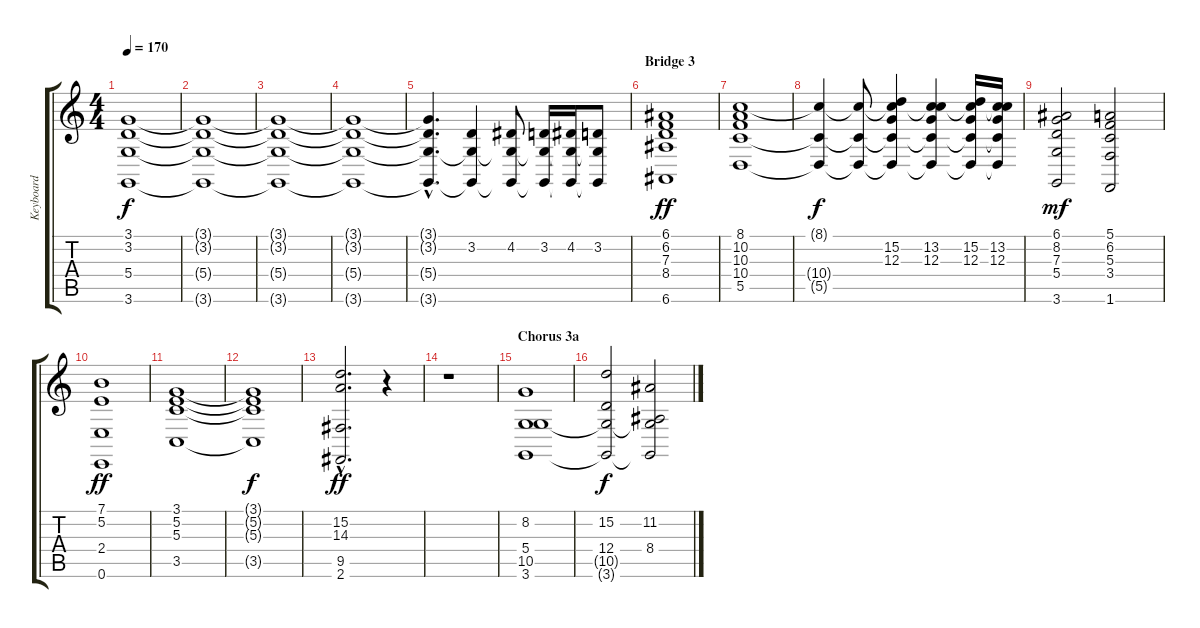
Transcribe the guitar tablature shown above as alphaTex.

\track ("Keyboard" "Keyboard") {instrument drawbarorgan}
\staff {score tabs}
\tuning (E4 B3 G3 D3 A2 E2) {hide}
\ts (4 4)
\tempo 170
\clef g2
\ks c
(3.1{t} 3.2{t} 5.4{t} 3.6{t}).1{dy f} |
(3.1{t} 3.2{t} 5.4{t} 3.6{t}).1 |
(3.1{t} 3.2{t} 5.4{t} 3.6{t}).1 |
(3.1{t} 3.2{t} 5.4{t} 3.6{t}).1 |
(3.1{hac t} 3.2{hac t} 5.4{hac t} 3.6{hac t}).4{d} (3.2 5.4{t} 3.6{t}).4 (4.2 5.4{t} 3.6{t}).8 (3.2 5.4{t} 3.6{t}).16 (4.2 5.4{t} 3.6{t}).16 (3.2 5.4{t} 3.6{t}).8 |
\section ("" "Bridge 3")
(6.1 6.2 7.3 8.4 6.6).1{dy ff} |
(8.1 10.2 10.3 10.4 5.5).1 |
(8.1{t} 10.4{t} 5.5{t}).4{dy f} (8.1{t} 10.4{t} 5.5{t}).8 (8.1{t} 15.2 12.3 10.4{t} 5.5{t}).4 (8.1{t} 13.2 12.3 10.4{t} 5.5{t}).4 (8.1{t} 15.2 12.3 10.4{t} 5.5{t}).16 (8.1{t} 13.2 12.3 10.4{t} 5.5{t}).16 |
(6.1 8.2 7.3 5.4 3.6).2{dy mf} (5.1 6.2 5.3 3.4 1.6).2 |
(7.1 5.2 2.4 0.6).1{dy ff} |
(3.1 5.2 5.3 3.5).1 |
(3.1{t} 5.2{t} 5.3{t} 3.5{t}).1{dy f} |
(15.2{hac} 14.3{hac} 9.5{hac} 2.6{hac}).2{d dy ff} r.4 |
r.1 |
\section ("" "Chorus 3a")
(8.2 5.4 10.5 3.6).1{volume 12 instrument drawbarorgan} |
(15.2 12.4 10.5{t} 3.6{t}).2{dy f} (11.2 8.4 10.5{t} 3.6{t}).2
